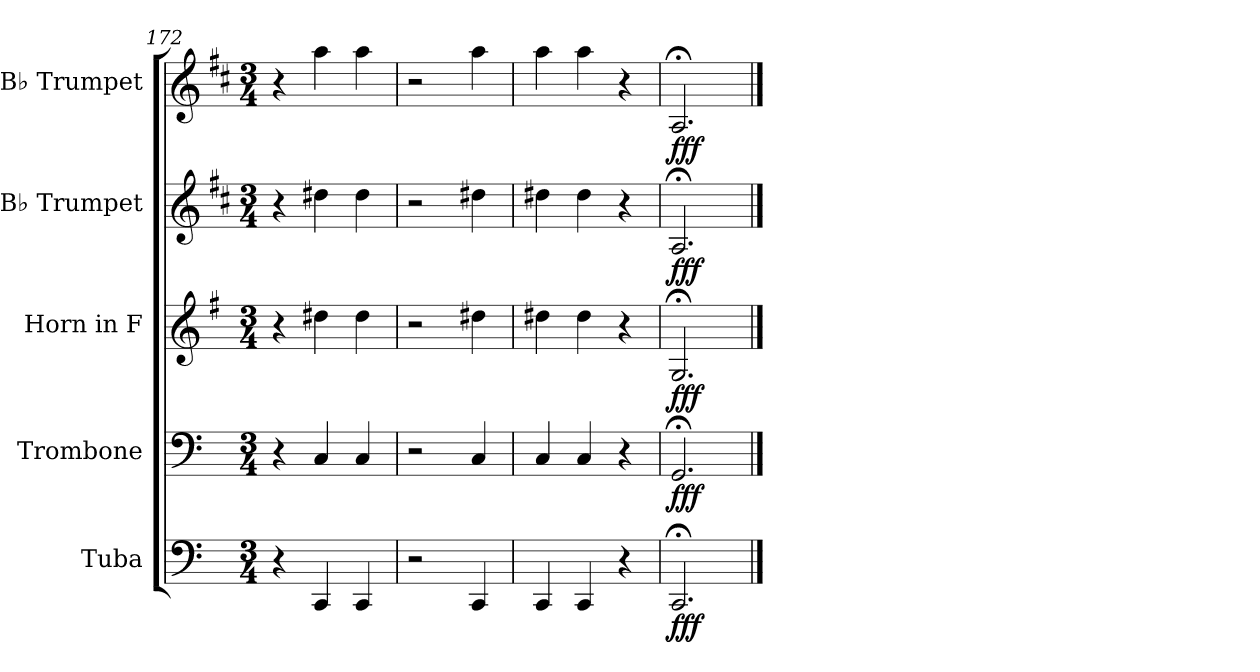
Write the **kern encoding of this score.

**kern	**dynam	**kern	**dynam	**kern	**dynam	**kern	**dynam	**kern	**dynam
*part5	*part5	*part4	*part4	*part3	*part3	*part2	*part2	*part1	*part1
*staff5	*staff5	*staff4	*staff4	*staff3	*staff3	*staff2	*staff2	*staff1	*staff1
*I"Tuba	*	*I"Trombone	*	*I"Horn in F	*	*I"B♭ Trumpet	*	*I"B♭ Trumpet	*
*I'Tba.	*	*I'Tbn.	*	*	*	*I'B♭ Tpt.	*	*I'B♭ Tpt.	*
*clefF4	*	*clefF4	*	*clefG2	*	*clefG2	*	*clefG2	*
*	*	*	*	*ITrd4c7	*	*ITrd1c2	*	*ITrd1c2	*
*k[]	*	*k[]	*	*k[]	*	*k[]	*	*k[]	*
*M3/4	*	*M3/4	*	*M3/4	*	*M3/4	*	*M3/4	*
=172	=172	=172	=172	=172	=172	=172	=172	=172	=172
4r	.	4r	.	4r	.	4r	.	4r	.
4CC/	.	4C/	.	4g#X\	.	4cc#X\	.	4gg\	.
4CC/	.	4C/	.	4g#\	.	4cc#\	.	4gg\	.
=173	=173	=173	=173	=173	=173	=173	=173	=173	=173
2r	.	2r	.	2r	.	2r	.	2r	.
4CC/	.	4C/	.	4g#X\	.	4cc#X\	.	4gg\	.
=174	=174	=174	=174	=174	=174	=174	=174	=174	=174
4CC/	.	4C/	.	4g#X\	.	4cc#X\	.	4gg\	.
4CC/	.	4C/	.	4g#\	.	4cc#\	.	4gg\	.
4r	.	4r	.	4r	.	4r	.	4r	.
=175	=175	=175	=175	=175	=175	=175	=175	=175	=175
!	!LO:DY:b	!	!LO:DY:b	!	!LO:DY:b	!	!LO:DY:b	!	!LO:DY:b
2.CC;</	fff	2.GG;</	fff	2.C;</	fff	2.G;</	fff	2.G;</	fff
==	==	==	==	==	==	==	==	==	==
*-	*-	*-	*-	*-	*-	*-	*-	*-	*-
